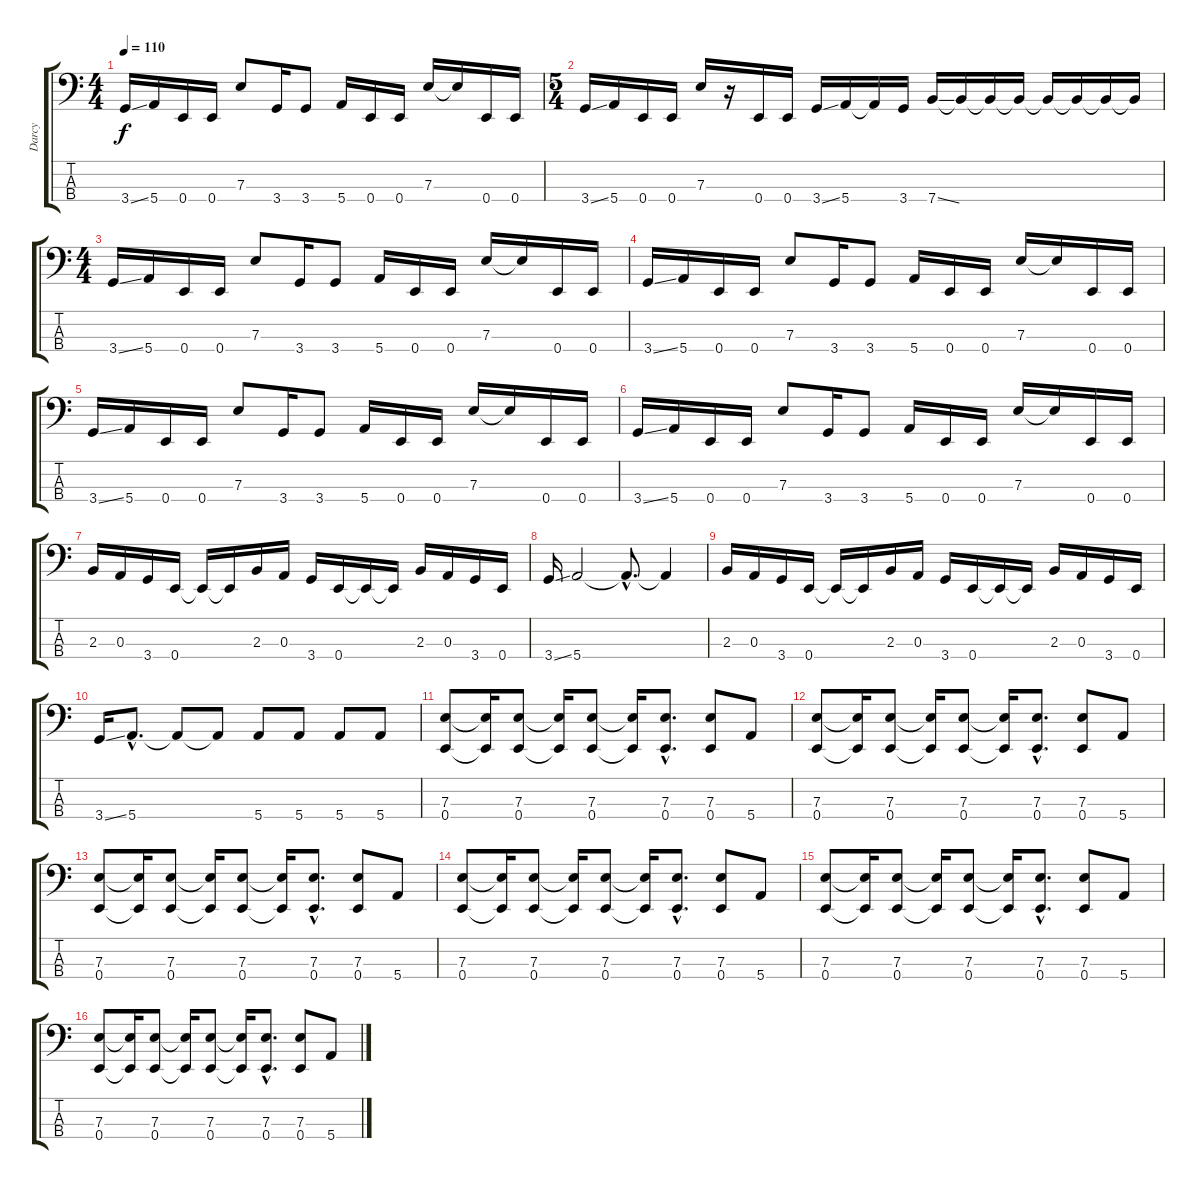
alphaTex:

\track ("Darcy" "Darcy") {instrument electricbasspick}
\staff {score tabs}
\tuning (G2 D2 A1 E1) {hide}
\ts (4 4)
\tempo 110
\clef f4
\ks c
3.4{ss}.16{dy f} 5.4.16 0.4.16 0.4.16 7.3.8 3.4.16 3.4.8 5.4.16 0.4.16 0.4.16 7.3.16 7.3{t}.16 0.4.16 0.4.16 |
\ts (5 4)
3.4{ss}.16 5.4.16 0.4.16 0.4.16 7.3.16 r.16 0.4.16 0.4.16 3.4{ss}.16 5.4.16 5.4{t}.16 3.4.16 7.4{ss}.16 7.4{t}.16 7.4{t}.16 7.4{t}.16 7.4{t}.16 7.4{t}.16 7.4{t}.16 7.4{t}.16 |
\ts (4 4)
3.4{ss}.16 5.4.16 0.4.16 0.4.16 7.3.8 3.4.16 3.4.8 5.4.16 0.4.16 0.4.16 7.3.16 7.3{t}.16 0.4.16 0.4.16 |
3.4{ss}.16 5.4.16 0.4.16 0.4.16 7.3.8 3.4.16 3.4.8 5.4.16 0.4.16 0.4.16 7.3.16 7.3{t}.16 0.4.16 0.4.16 |
3.4{ss}.16 5.4.16 0.4.16 0.4.16 7.3.8 3.4.16 3.4.8 5.4.16 0.4.16 0.4.16 7.3.16 7.3{t}.16 0.4.16 0.4.16 |
3.4{ss}.16 5.4.16 0.4.16 0.4.16 7.3.8 3.4.16 3.4.8 5.4.16 0.4.16 0.4.16 7.3.16 7.3{t}.16 0.4.16 0.4.16 |
2.3.16 0.3.16 3.4.16 0.4.16 0.4{t}.16 0.4{t}.16 2.3.16 0.3.16 3.4.16 0.4.16 0.4{t}.16 0.4{t}.16 2.3.16 0.3.16 3.4.16 0.4.16 |
3.4{ss}.16 5.4.2 5.4{hac t}.8{d} 5.4{t}.4 |
2.3.16 0.3.16 3.4.16 0.4.16 0.4{t}.16 0.4{t}.16 2.3.16 0.3.16 3.4.16 0.4.16 0.4{t}.16 0.4{t}.16 2.3.16 0.3.16 3.4.16 0.4.16 |
3.4{ss}.16 5.4{hac}.8{d} 5.4{t}.8 5.4{t}.8 5.4.8 5.4.8 5.4.8 5.4.8 |
(7.3 0.4).8 (7.3{t} 0.4{t}).16 (7.3 0.4).8 (7.3{t} 0.4{t}).16 (7.3 0.4).8 (7.3{t} 0.4{t}).16 (7.3{hac} 0.4{hac}).8{d} (7.3 0.4).8 5.4.8 |
(7.3 0.4).8 (7.3{t} 0.4{t}).16 (7.3 0.4).8 (7.3{t} 0.4{t}).16 (7.3 0.4).8 (7.3{t} 0.4{t}).16 (7.3{hac} 0.4{hac}).8{d} (7.3 0.4).8 5.4.8 |
(7.3 0.4).8 (7.3{t} 0.4{t}).16 (7.3 0.4).8 (7.3{t} 0.4{t}).16 (7.3 0.4).8 (7.3{t} 0.4{t}).16 (7.3{hac} 0.4{hac}).8{d} (7.3 0.4).8 5.4.8 |
(7.3 0.4).8 (7.3{t} 0.4{t}).16 (7.3 0.4).8 (7.3{t} 0.4{t}).16 (7.3 0.4).8 (7.3{t} 0.4{t}).16 (7.3{hac} 0.4{hac}).8{d} (7.3 0.4).8 5.4.8 |
(7.3 0.4).8 (7.3{t} 0.4{t}).16 (7.3 0.4).8 (7.3{t} 0.4{t}).16 (7.3 0.4).8 (7.3{t} 0.4{t}).16 (7.3{hac} 0.4{hac}).8{d} (7.3 0.4).8 5.4.8 |
(7.3 0.4).8 (7.3{t} 0.4{t}).16 (7.3 0.4).8 (7.3{t} 0.4{t}).16 (7.3 0.4).8 (7.3{t} 0.4{t}).16 (7.3{hac} 0.4{hac}).8{d} (7.3 0.4).8 5.4.8
